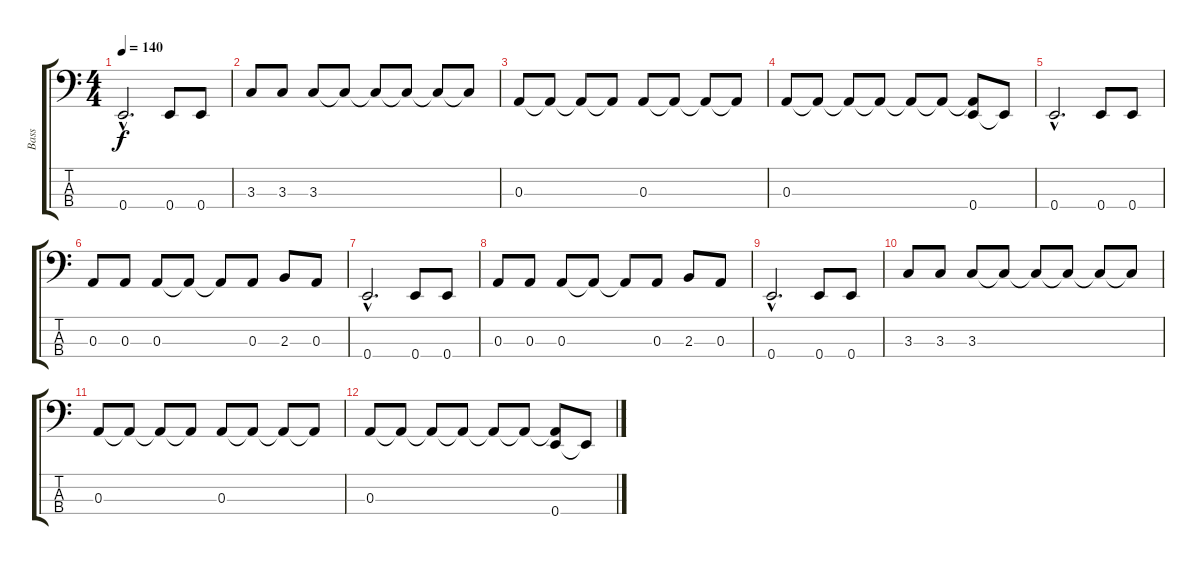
\track ("Bass" "Bass") {instrument electricbasspick}
\staff {score tabs}
\tuning (G2 D2 A1 E1) {hide}
\ts (4 4)
\tempo 140
\clef f4
\ks c
0.4{hac}.2{d dy f} 0.4.8 0.4.8 |
3.3.8 3.3.8 3.3.8 3.3{t}.8 3.3{t}.8 3.3{t}.8 3.3{t}.8 3.3{t}.8 |
0.3.8 0.3{t}.8 0.3{t}.8 0.3{t}.8 0.3.8 0.3{t}.8 0.3{t}.8 0.3{t}.8 |
0.3.8 0.3{t}.8 0.3{t}.8 0.3{t}.8 0.3{t}.8 0.3{t}.8 (0.3{t} 0.4).8 0.4{t}.8 |
0.4{hac}.2{d} 0.4.8 0.4.8 |
0.3.8 0.3.8 0.3.8 0.3{t}.8 0.3{t}.8 0.3.8 2.3.8 0.3.8 |
0.4{hac}.2{d} 0.4.8 0.4.8 |
0.3.8 0.3.8 0.3.8 0.3{t}.8 0.3{t}.8 0.3.8 2.3.8 0.3.8 |
0.4{hac}.2{d} 0.4.8 0.4.8 |
3.3.8 3.3.8 3.3.8 3.3{t}.8 3.3{t}.8 3.3{t}.8 3.3{t}.8 3.3{t}.8 |
0.3.8 0.3{t}.8 0.3{t}.8 0.3{t}.8 0.3.8 0.3{t}.8 0.3{t}.8 0.3{t}.8 |
0.3.8 0.3{t}.8 0.3{t}.8 0.3{t}.8 0.3{t}.8 0.3{t}.8 (0.3{t} 0.4).8 0.4{t}.8
